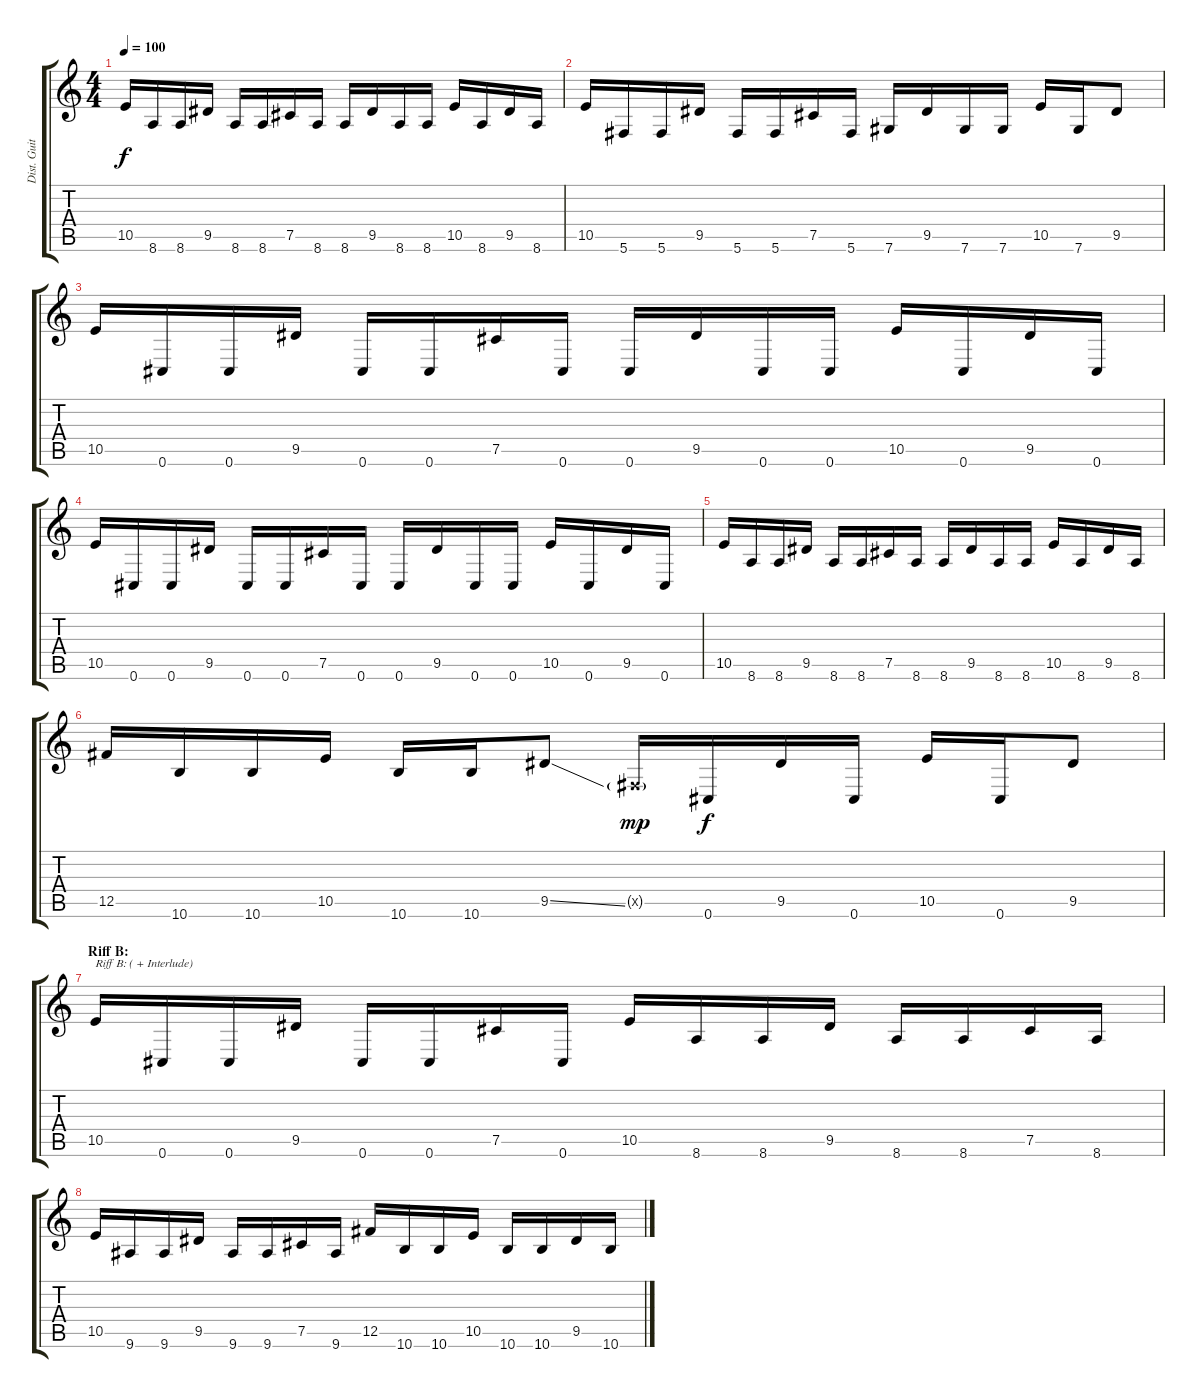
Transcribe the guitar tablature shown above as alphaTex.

\track ("Dist. Guitar 1" "Dist. Guit") {instrument distortionguitar}
\staff {score tabs}
\tuning (Db4 Ab3 E3 B2 Gb2 Db2) {hide}
\ts (4 4)
\tempo 100
\clef g2
\ks c
10.5.16{dy f} 8.6.16 8.6.16 9.5.16 8.6.16 8.6.16 7.5.16 8.6.16 8.6.16 9.5.16 8.6.16 8.6.16 10.5.16 8.6.16 9.5.16 8.6.16 |
10.5.16 5.6.16 5.6.16 9.5.16 5.6.16 5.6.16 7.5.16 5.6.16 7.6.16 9.5.16 7.6.16 7.6.16 10.5.16 7.6.16 9.5.8 |
10.5.16 0.6.16 0.6.16 9.5.16 0.6.16 0.6.16 7.5.16 0.6.16 0.6.16 9.5.16 0.6.16 0.6.16 10.5.16 0.6.16 9.5.16 0.6.16 |
10.5.16 0.6.16 0.6.16 9.5.16 0.6.16 0.6.16 7.5.16 0.6.16 0.6.16 9.5.16 0.6.16 0.6.16 10.5.16 0.6.16 9.5.16 0.6.16 |
10.5.16 8.6.16 8.6.16 9.5.16 8.6.16 8.6.16 7.5.16 8.6.16 8.6.16 9.5.16 8.6.16 8.6.16 10.5.16 8.6.16 9.5.16 8.6.16 |
12.5.16 10.6.16 10.6.16 10.5.16 10.6.16 10.6.16 9.5{ss}.8 0.5{g x}.16{dy mp} 0.6.16{dy f} 9.5.16 0.6.16 10.5.16 0.6.16 9.5.8 |
\section ("" "Riff B:")
10.5.16{txt "Riff B: ( + Interlude)"} 0.6.16 0.6.16 9.5.16 0.6.16 0.6.16 7.5.16 0.6.16 10.5.16 8.6.16 8.6.16 9.5.16 8.6.16 8.6.16 7.5.16 8.6.16 |
10.5.16 9.6.16 9.6.16 9.5.16 9.6.16 9.6.16 7.5.16 9.6.16 12.5.16 10.6.16 10.6.16 10.5.16 10.6.16 10.6.16 9.5.16 10.6.16
